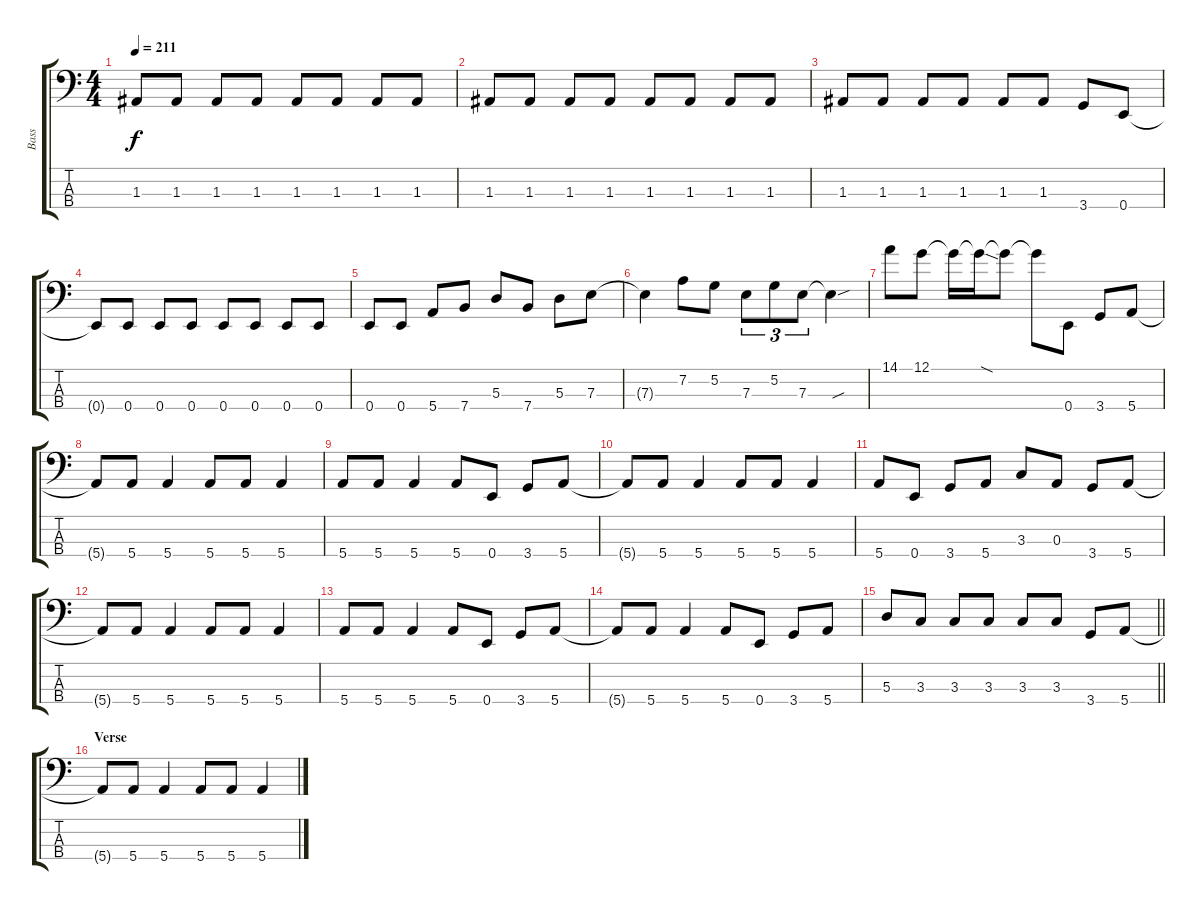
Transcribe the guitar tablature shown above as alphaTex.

\track ("Bass" "Bass") {instrument electricbassfinger}
\staff {score tabs}
\tuning (G2 D2 A1 E1) {hide}
\ts (4 4)
\tempo 211
\clef f4
\ks c
1.3.8{dy f} 1.3.8 1.3.8 1.3.8 1.3.8 1.3.8 1.3.8 1.3.8 |
1.3.8 1.3.8 1.3.8 1.3.8 1.3.8 1.3.8 1.3.8 1.3.8 |
1.3.8 1.3.8 1.3.8 1.3.8 1.3.8 1.3.8 3.4.8 0.4.8 |
0.4{t}.8 0.4.8 0.4.8 0.4.8 0.4.8 0.4.8 0.4.8 0.4.8 |
0.4.8 0.4.8 5.4.8 7.4.8 5.3.8 7.4.8 5.3.8 7.3.8 |
7.3{t}.4 7.2.8 5.2.8 7.3.8{tu (3 2)} 5.2.8{tu (3 2)} 7.3.8{tu (3 2)} 7.3{sou t}.4 |
14.1.8 12.1.8 12.1{t}.16 12.1{sod t}.16 12.1{t}.8 12.1{t}.8 0.4.8 3.4.8 5.4.8 |
5.4{t}.8 5.4.8 5.4.4 5.4.8 5.4.8 5.4.4 |
5.4.8 5.4.8 5.4.4 5.4.8 0.4.8 3.4.8 5.4.8 |
5.4{t}.8 5.4.8 5.4.4 5.4.8 5.4.8 5.4.4 |
5.4.8 0.4.8 3.4.8 5.4.8 3.3.8 0.3.8 3.4.8 5.4.8 |
5.4{t}.8 5.4.8 5.4.4 5.4.8 5.4.8 5.4.4 |
5.4.8 5.4.8 5.4.4 5.4.8 0.4.8 3.4.8 5.4.8 |
5.4{t}.8 5.4.8 5.4.4 5.4.8 0.4.8 3.4.8 5.4.8 |
\barLineRight lightlight
5.3.8 3.3.8 3.3.8 3.3.8 3.3.8 3.3.8 3.4.8 5.4.8 |
\section ("" "Verse")
5.4{t}.8 5.4.8 5.4.4 5.4.8 5.4.8 5.4.4
